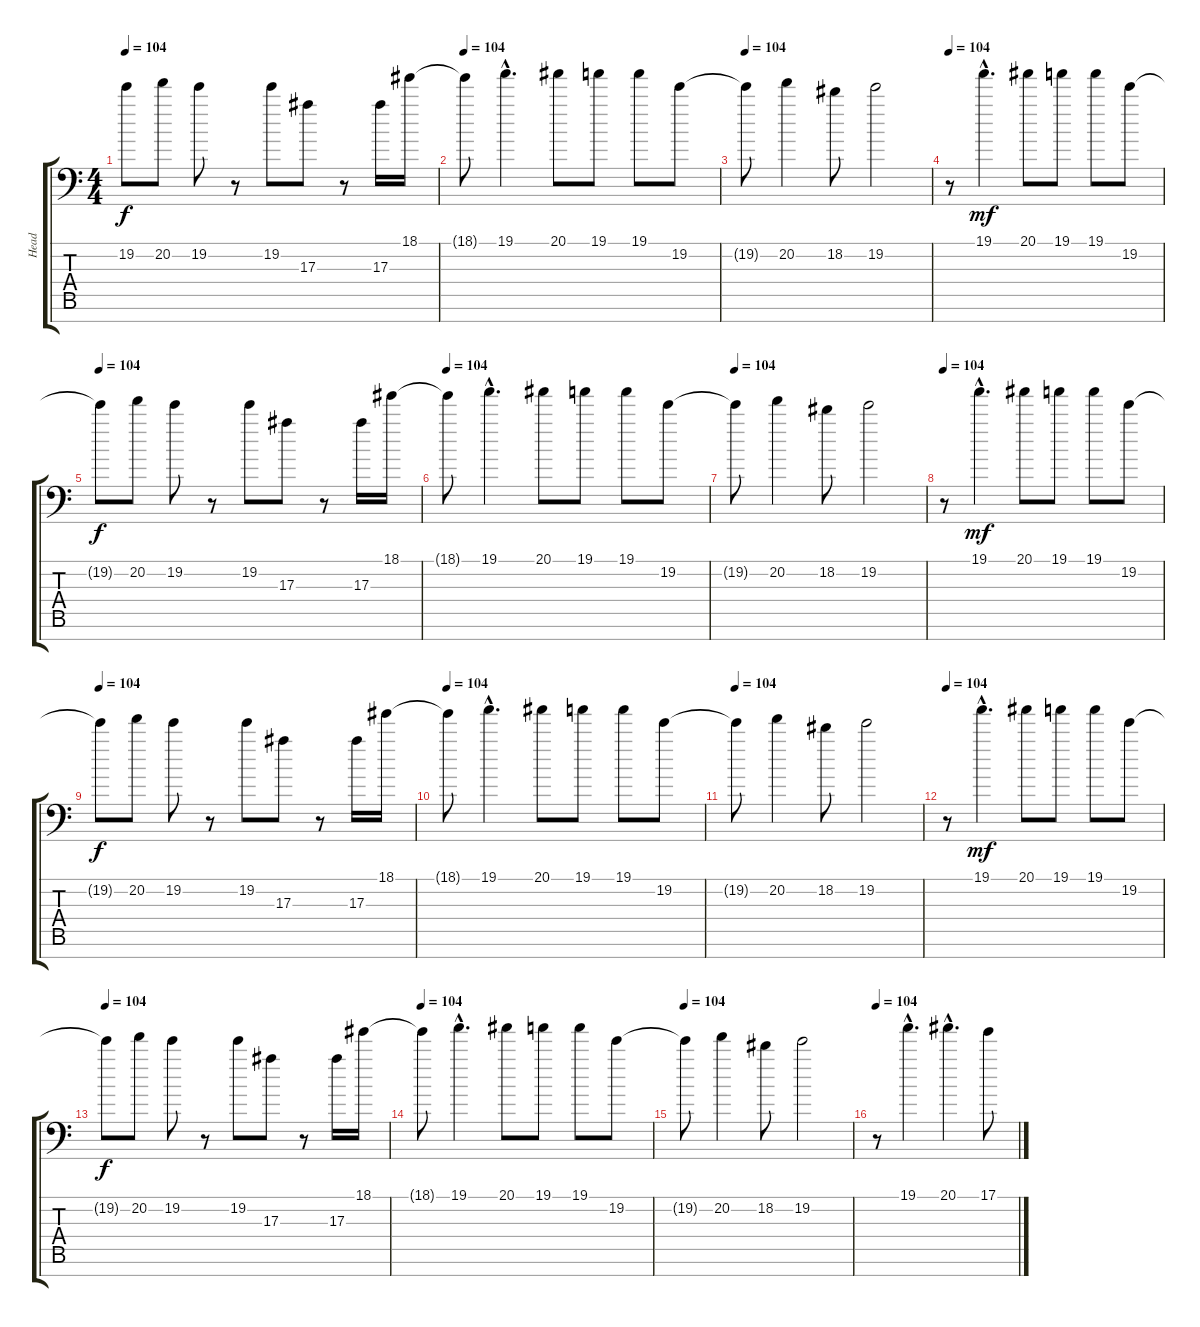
\track ("Head" "Head") {instrument overdrivenguitar}
\staff {score tabs}
\tuning (D4 A3 F3 C3 G2 D2 A1) {hide}
\ts (4 4)
\tempo 104
\clef f4
\ks c
19.2{t}.8{dy f} 20.2.8 19.2.8 r.8 19.2.8 17.3.8 r.8 17.3.16 18.1.16 |
\tempo 104
18.1{t}.8 19.1{hac}.4{d} 20.1.8 19.1.8 19.1.8 19.2.8 |
\tempo 104
19.2{t}.8 20.2.4 18.2.8 19.2.2 |
\tempo 104
r.8{instrument acousticguitarnylon} 19.1{hac}.4{d dy mf} 20.1.8 19.1.8 19.1.8 19.2.8 |
\tempo 104
19.2{t}.8{dy f} 20.2.8 19.2.8 r.8 19.2.8 17.3.8 r.8 17.3.16 18.1.16 |
\tempo 104
18.1{t}.8 19.1{hac}.4{d} 20.1.8 19.1.8 19.1.8 19.2.8 |
\tempo 104
19.2{t}.8 20.2.4 18.2.8 19.2.2 |
\tempo 104
r.8{instrument acousticguitarnylon} 19.1{hac}.4{d dy mf} 20.1.8 19.1.8 19.1.8 19.2.8 |
\tempo 104
19.2{t}.8{dy f} 20.2.8 19.2.8 r.8 19.2.8 17.3.8 r.8 17.3.16 18.1.16 |
\tempo 104
18.1{t}.8 19.1{hac}.4{d} 20.1.8 19.1.8 19.1.8 19.2.8 |
\tempo 104
19.2{t}.8 20.2.4 18.2.8 19.2.2 |
\tempo 104
r.8{instrument acousticguitarnylon} 19.1{hac}.4{d dy mf} 20.1.8 19.1.8 19.1.8 19.2.8 |
\tempo 104
19.2{t}.8{dy f} 20.2.8 19.2.8 r.8 19.2.8 17.3.8 r.8 17.3.16 18.1.16 |
\tempo 104
18.1{t}.8 19.1{hac}.4{d} 20.1.8 19.1.8 19.1.8 19.2.8 |
\tempo 104
19.2{t}.8 20.2.4 18.2.8 19.2.2 |
\tempo 104
r.8 19.1{hac}.4{d} 20.1{hac}.4{d} 17.1.8
